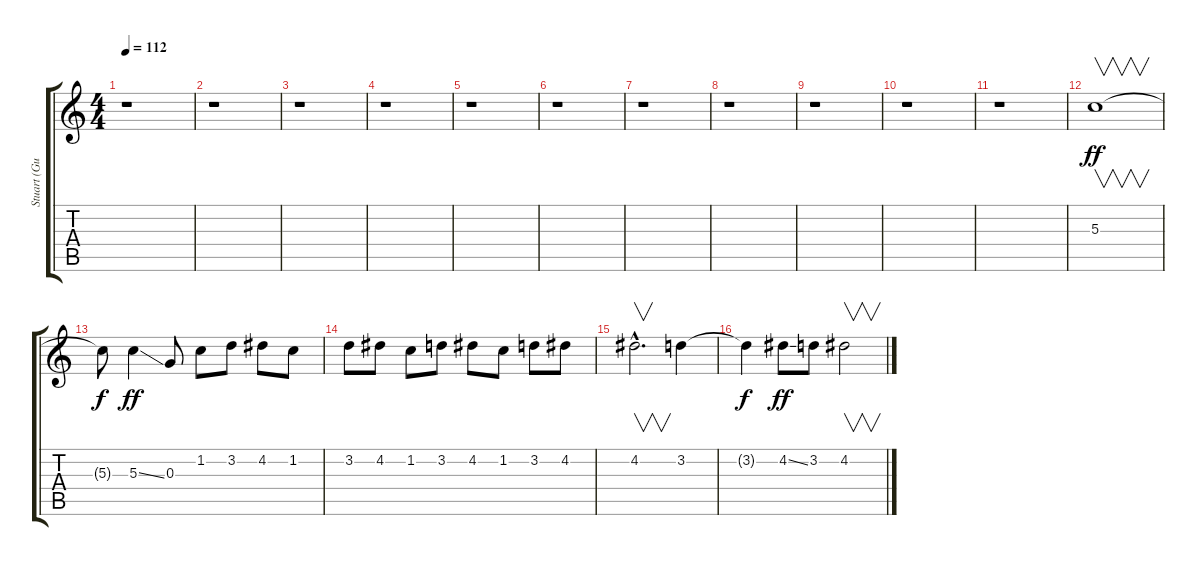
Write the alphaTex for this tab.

\track ("Stuart (Guitar)" "Stuart (Gu") {instrument distortionguitar}
\staff {score tabs}
\tuning (E4 B3 G3 D3 A2 D2) {hide}
\ts (4 4)
\tempo 112
\clef g2
\ks c
r.1{dy f} |
r.1 |
r.1 |
r.1 |
r.1 |
r.1 |
r.1 |
r.1 |
r.1 |
r.1 |
r.1 |
5.3.1{v dy ff} |
5.3{t}.8{dy f} 5.3{ss}.4{dy ff} 0.3.8 1.2.8 3.2.8 4.2.8 1.2.8 |
3.2.8 4.2.8 1.2.8 3.2.8 4.2.8 1.2.8 3.2.8 4.2.8 |
4.2{hac}.2{v d} 3.2.4 |
3.2{t}.4{dy f} 4.2{ss}.8{dy ff} 3.2.8 4.2.2{v}
